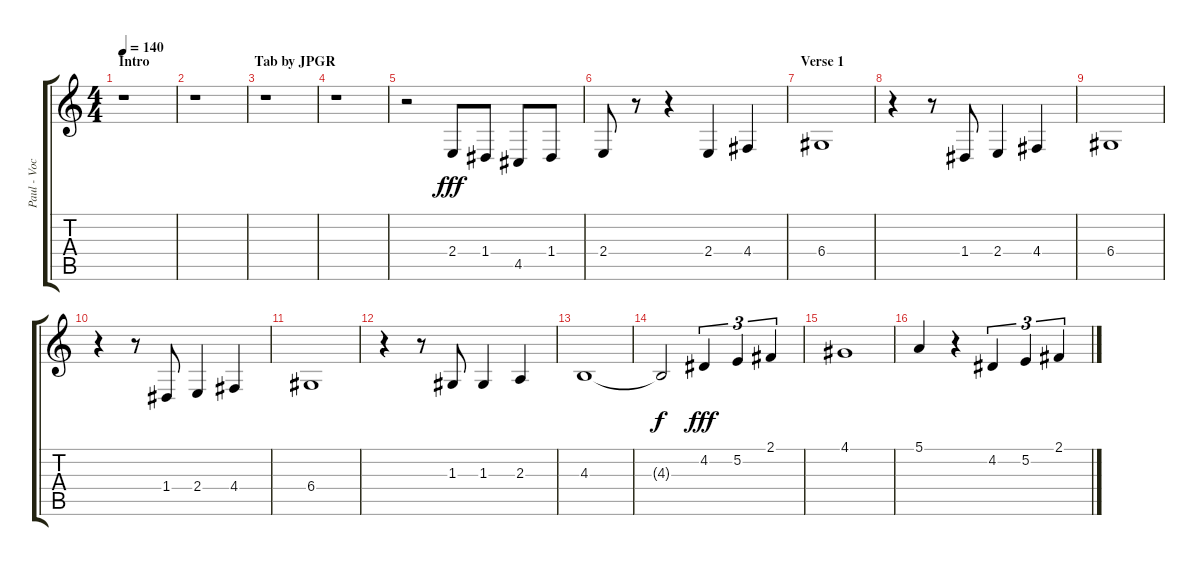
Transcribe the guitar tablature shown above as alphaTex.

\track ("Paul - Vocal" "Paul - Voc") {instrument baritonesax}
\staff {score tabs}
\tuning (E4 B3 G3 D3 A2 E2) {hide}
\ts (4 4)
\section ("" "Intro                              Tab by JPGR")
\tempo 140
\clef g2
\ks c
r.1{dy fff instrument baritonesax} |
r.1 |
r.1 |
r.1 |
r.2 2.4.8 1.4.8 4.5.8 1.4.8 |
2.4.8 r.8 r.4 2.4.4 4.4.4 |
\section ("" "Verse 1")
6.4.1 |
r.4 r.8 1.4.8 2.4.4 4.4.4 |
6.4.1 |
r.4 r.8 1.4.8 2.4.4 4.4.4 |
6.4.1 |
r.4 r.8 1.3.8 1.3.4 2.3.4 |
4.3.1 |
4.3{t}.2{dy f} 4.2.4{tu (3 2) dy fff} 5.2.4{tu (3 2)} 2.1.4{tu (3 2)} |
4.1.1 |
5.1.4 r.4 4.2.4{tu (3 2)} 5.2.4{tu (3 2)} 2.1.4{tu (3 2)}
